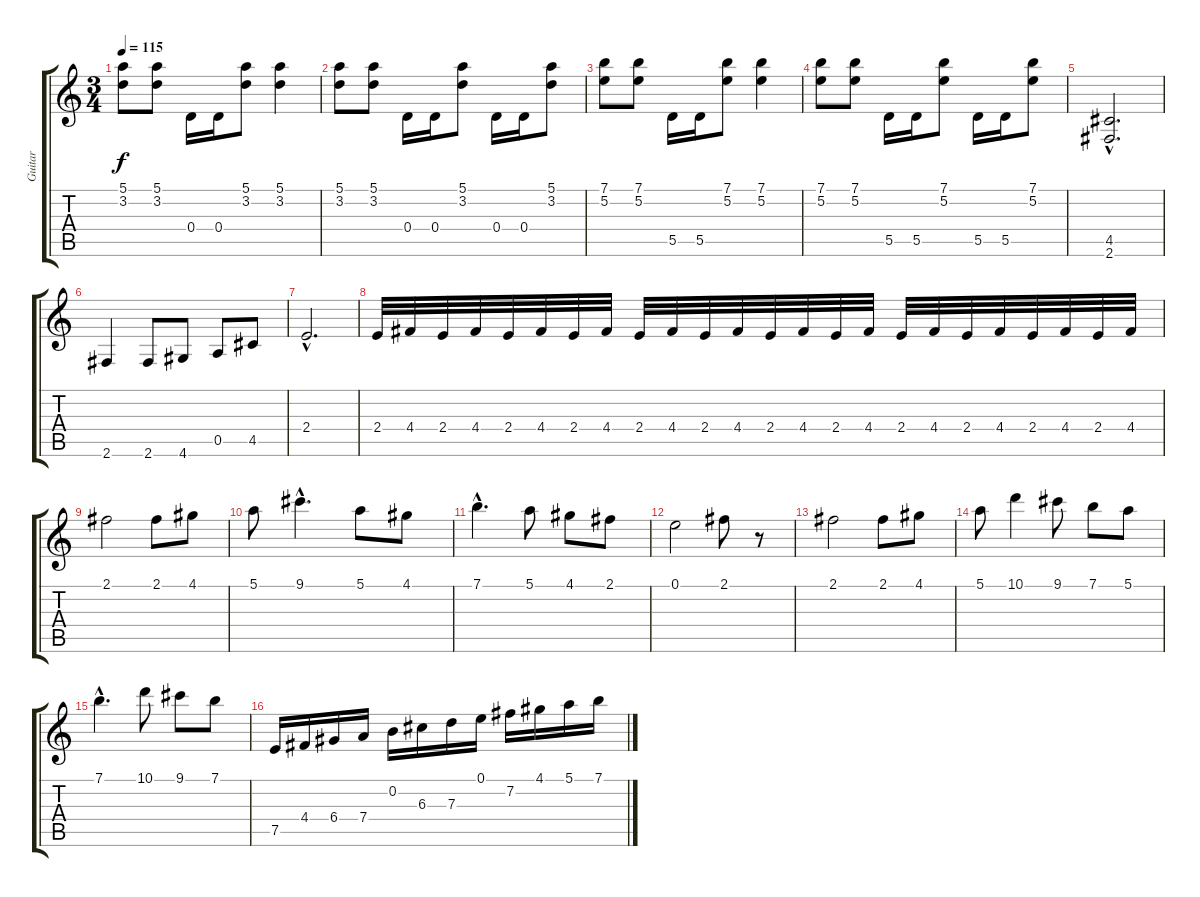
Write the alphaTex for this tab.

\track ("Guitar" "Guitar") {instrument distortionguitar}
\staff {score tabs}
\tuning (E4 B3 G3 D3 A2 E2) {hide}
\ts (3 4)
\tempo 115
\clef g2
\ks c
(5.1 3.2).8{dy f} (5.1 3.2).8 0.4.16 0.4.16 (5.1 3.2).8 (5.1 3.2).4 |
(5.1 3.2).8 (5.1 3.2).8 0.4.16 0.4.16 (5.1 3.2).8 0.4.16 0.4.16 (5.1 3.2).8 |
(7.1 5.2).8 (7.1 5.2).8 5.5.16 5.5.16 (7.1 5.2).8 (7.1 5.2).4 |
(7.1 5.2).8 (7.1 5.2).8 5.5.16 5.5.16 (7.1 5.2).8 5.5.16 5.5.16 (7.1 5.2).8 |
(4.5{hac} 2.6{hac}).2{d} |
2.6.4 2.6.8 4.6.8 0.5.8 4.5.8 |
2.4{hac}.2{d} |
2.4.32 4.4.32 2.4.32 4.4.32 2.4.32 4.4.32 2.4.32 4.4.32 2.4.32 4.4.32 2.4.32 4.4.32 2.4.32 4.4.32 2.4.32 4.4.32 2.4.32 4.4.32 2.4.32 4.4.32 2.4.32 4.4.32 2.4.32 4.4.32 |
2.1.2 2.1.8 4.1.8 |
5.1.8 9.1{hac}.4{d} 5.1.8 4.1.8 |
7.1{hac}.4{d} 5.1.8 4.1.8 2.1.8 |
0.1.2 2.1.8 r.8 |
2.1.2 2.1.8 4.1.8 |
5.1.8 10.1.4 9.1.8 7.1.8 5.1.8 |
7.1{hac}.4{d} 10.1.8 9.1.8 7.1.8 |
7.5.16 4.4.16 6.4.16 7.4.16 0.2.16 6.3.16 7.3.16 0.1.16 7.2.16 4.1.16 5.1.16 7.1.16
